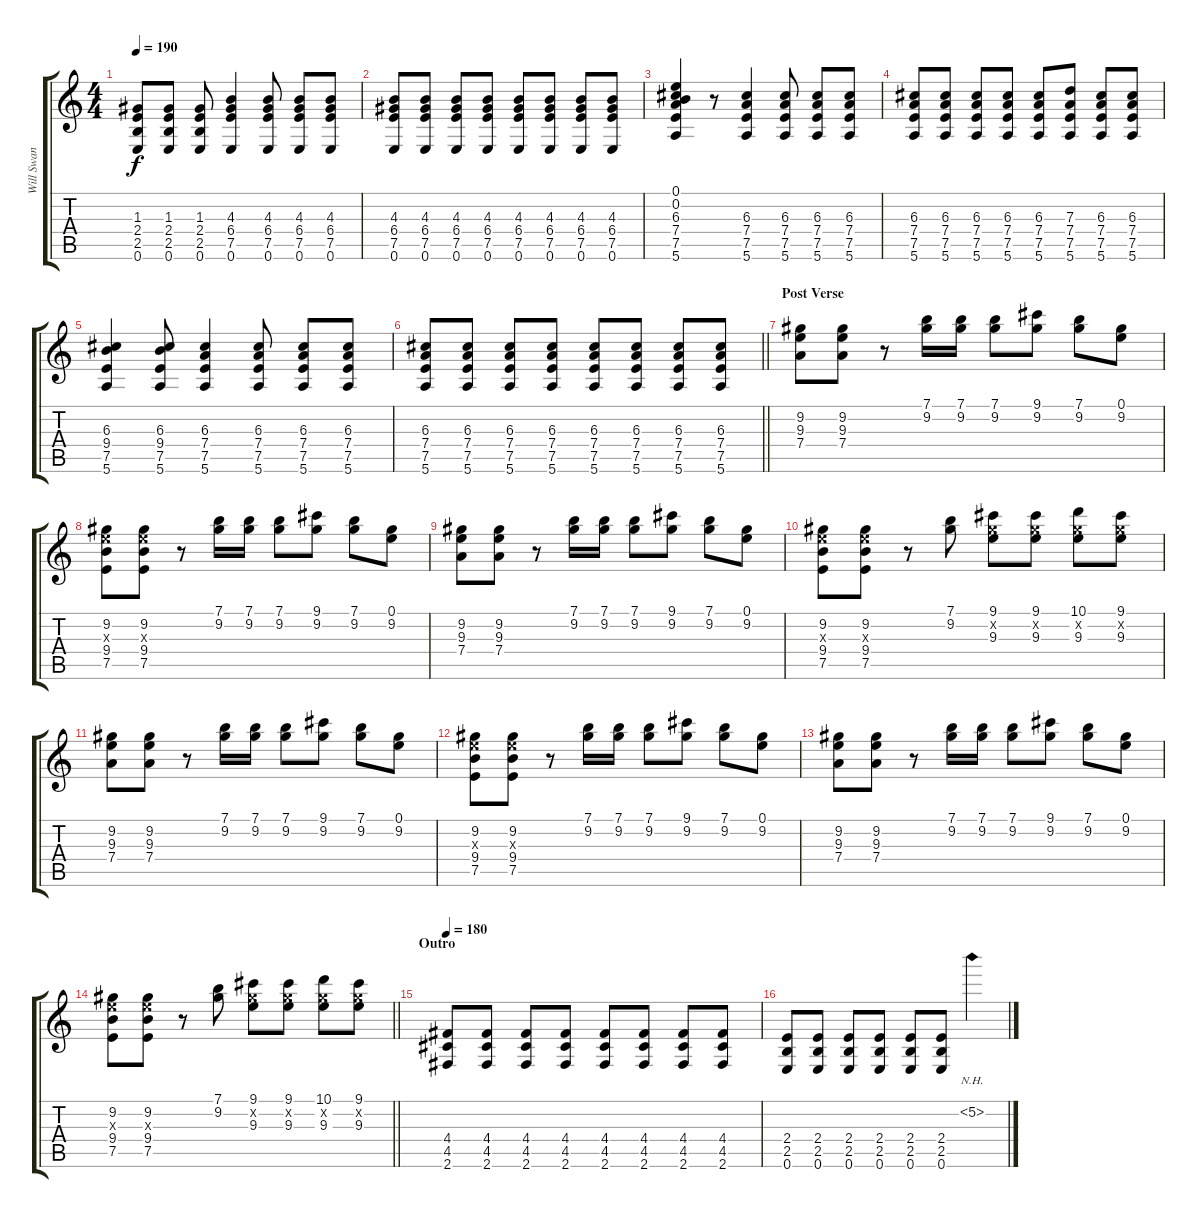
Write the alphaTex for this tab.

\track ("Will Swan (Guitar R)" "Will Swan ") {instrument distortionguitar}
\staff {score tabs}
\tuning (E4 B3 G3 D3 A2 E2) {hide}
\ts (4 4)
\tempo 190
\clef g2
\ks c
(1.3 2.4 2.5 0.6).8{dy f} (1.3 2.4 2.5 0.6).8 (1.3 2.4 2.5 0.6).8 (4.3 6.4 7.5 0.6).4 (4.3 6.4 7.5 0.6).8 (4.3 6.4 7.5 0.6).8 (4.3 6.4 7.5 0.6).8 |
(4.3 6.4 7.5 0.6).8 (4.3 6.4 7.5 0.6).8 (4.3 6.4 7.5 0.6).8 (4.3 6.4 7.5 0.6).8 (4.3 6.4 7.5 0.6).8 (4.3 6.4 7.5 0.6).8 (4.3 6.4 7.5 0.6).8 (4.3 6.4 7.5 0.6).8 |
(0.1 0.2 6.3 7.4 7.5 5.6).4 r.8 (6.3 7.4 7.5 5.6).4 (6.3 7.4 7.5 5.6).8 (6.3 7.4 7.5 5.6).8 (6.3 7.4 7.5 5.6).8 |
(6.3 7.4 7.5 5.6).8 (6.3 7.4 7.5 5.6).8 (6.3 7.4 7.5 5.6).8 (6.3 7.4 7.5 5.6).8 (6.3 7.4 7.5 5.6).8 (7.3 7.4 7.5 5.6).8 (6.3 7.4 7.5 5.6).8 (6.3 7.4 7.5 5.6).8 |
(6.3 9.4 7.5 5.6).4 (6.3 9.4 7.5 5.6).8 (6.3 7.4 7.5 5.6).4 (6.3 7.4 7.5 5.6).8 (6.3 7.4 7.5 5.6).8 (6.3 7.4 7.5 5.6).8 |
\barLineRight lightlight
(6.3 7.4 7.5 5.6).8 (6.3 7.4 7.5 5.6).8 (6.3 7.4 7.5 5.6).8 (6.3 7.4 7.5 5.6).8 (6.3 7.4 7.5 5.6).8 (6.3 7.4 7.5 5.6).8 (6.3 7.4 7.5 5.6).8 (6.3 7.4 7.5 5.6).8 |
\section ("" "Post Verse")
(9.2 9.3 7.4).8 (9.2 9.3 7.4).8 r.8 (7.1 9.2).16 (7.1 9.2).16 (7.1 9.2).8 (9.1 9.2).8 (7.1 9.2).8 (0.1 9.2).8 |
(9.2 9.3{x} 9.4 7.5).8 (9.2 9.3{x} 9.4 7.5).8 r.8 (7.1 9.2).16 (7.1 9.2).16 (7.1 9.2).8 (9.1 9.2).8 (7.1 9.2).8 (0.1 9.2).8 |
(9.2 9.3 7.4).8 (9.2 9.3 7.4).8 r.8 (7.1 9.2).16 (7.1 9.2).16 (7.1 9.2).8 (9.1 9.2).8 (7.1 9.2).8 (0.1 9.2).8 |
(9.2 9.3{x} 9.4 7.5).8 (9.2 9.3{x} 9.4 7.5).8 r.8 (7.1 9.2).8 (9.1 9.2{x} 9.3).8 (9.1 9.2{x} 9.3).8 (10.1 9.2{x} 9.3).8 (9.1 9.2{x} 9.3).8 |
(9.2 9.3 7.4).8 (9.2 9.3 7.4).8 r.8 (7.1 9.2).16 (7.1 9.2).16 (7.1 9.2).8 (9.1 9.2).8 (7.1 9.2).8 (0.1 9.2).8 |
(9.2 9.3{x} 9.4 7.5).8 (9.2 9.3{x} 9.4 7.5).8 r.8 (7.1 9.2).16 (7.1 9.2).16 (7.1 9.2).8 (9.1 9.2).8 (7.1 9.2).8 (0.1 9.2).8 |
(9.2 9.3 7.4).8 (9.2 9.3 7.4).8 r.8 (7.1 9.2).16 (7.1 9.2).16 (7.1 9.2).8 (9.1 9.2).8 (7.1 9.2).8 (0.1 9.2).8 |
\barLineRight lightlight
(9.2 9.3{x} 9.4 7.5).8 (9.2 9.3{x} 9.4 7.5).8 r.8 (7.1 9.2).8 (9.1 9.2{x} 9.3).8 (9.1 9.2{x} 9.3).8 (10.1 9.2{x} 9.3).8 (9.1 9.2{x} 9.3).8 |
\section ("" "Outro")
\tempo 180
(4.4 4.5 2.6).8 (4.4 4.5 2.6).8 (4.4 4.5 2.6).8 (4.4 4.5 2.6).8 (4.4 4.5 2.6).8 (4.4 4.5 2.6).8 (4.4 4.5 2.6).8 (4.4 4.5 2.6).8 |
(2.4 2.5 0.6).8 (2.4 2.5 0.6).8 (2.4 2.5 0.6).8 (2.4 2.5 0.6).8 (2.4 2.5 0.6).8 (2.4 2.5 0.6).8 5.2{nh}.4
